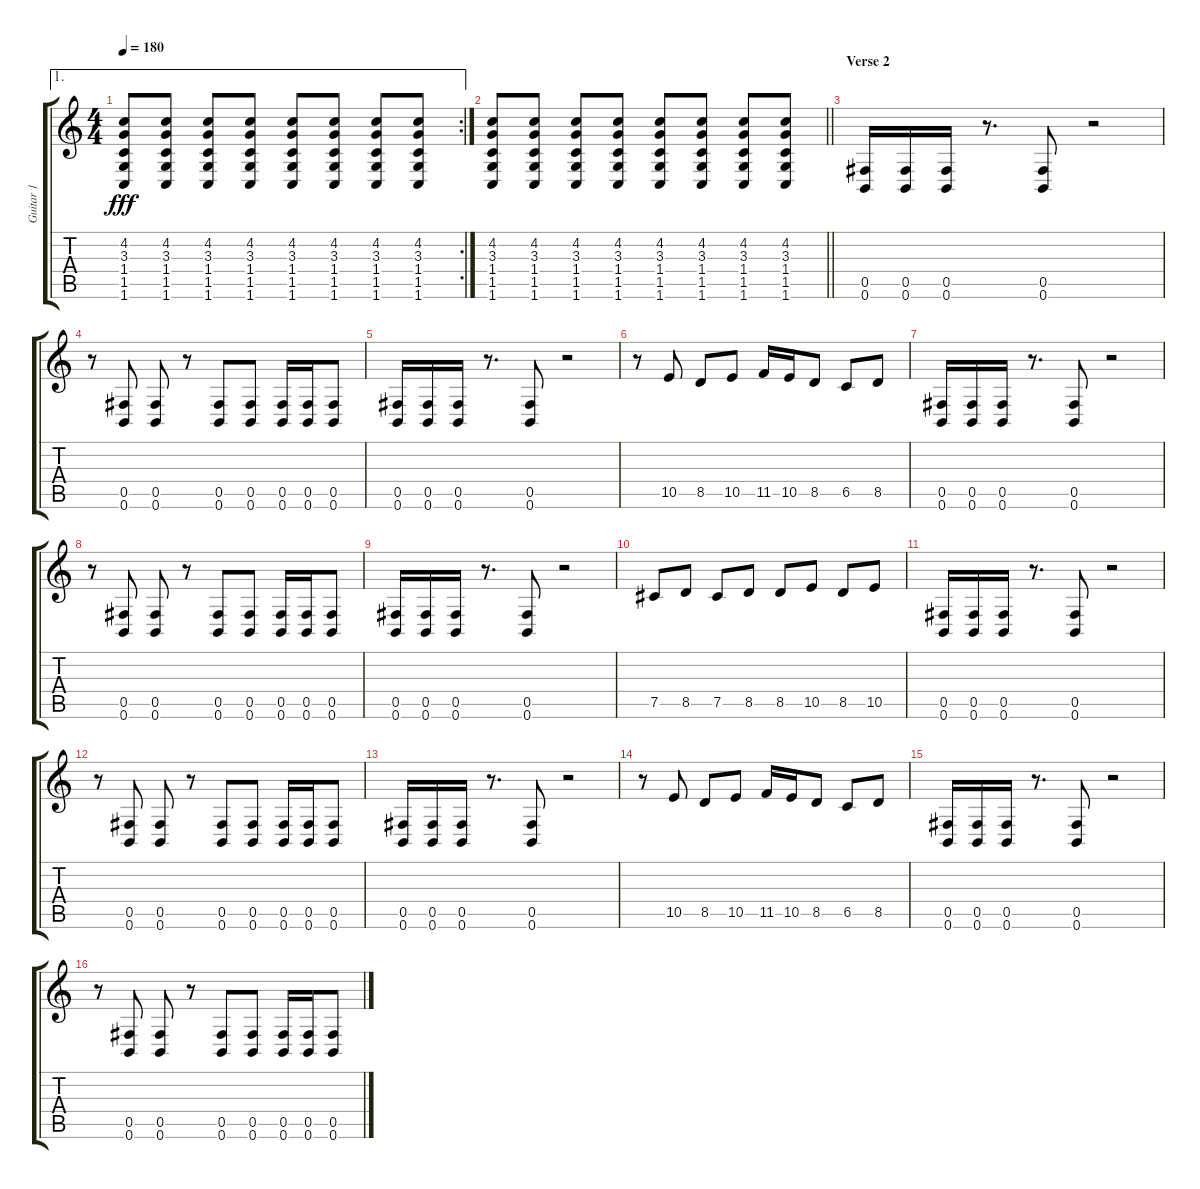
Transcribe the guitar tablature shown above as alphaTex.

\track ("Guitar 1" "Guitar 1") {instrument distortionguitar}
\staff {score tabs}
\tuning (Db4 Ab3 E3 B2 Gb2 B1) {hide}
\ae 1
\rc 2
\ts (4 4)
\tempo 180
\clef g2
\ks c
(4.2 3.3 1.4 1.5 1.6).8{dy fff} (4.2 3.3 1.4 1.5 1.6).8 (4.2 3.3 1.4 1.5 1.6).8 (4.2 3.3 1.4 1.5 1.6).8 (4.2 3.3 1.4 1.5 1.6).8 (4.2 3.3 1.4 1.5 1.6).8 (4.2 3.3 1.4 1.5 1.6).8 (4.2 3.3 1.4 1.5 1.6).8 |
\barLineRight lightlight
(4.2 3.3 1.4 1.5 1.6).8 (4.2 3.3 1.4 1.5 1.6).8 (4.2 3.3 1.4 1.5 1.6).8 (4.2 3.3 1.4 1.5 1.6).8 (4.2 3.3 1.4 1.5 1.6).8 (4.2 3.3 1.4 1.5 1.6).8 (4.2 3.3 1.4 1.5 1.6).8 (4.2 3.3 1.4 1.5 1.6).8 |
\section ("" "Verse 2")
(0.5 0.6).16 (0.5 0.6).16 (0.5 0.6).16 r.8{d} (0.5 0.6).8 r.2 |
r.8 (0.5 0.6).8 (0.5 0.6).8 r.8 (0.5 0.6).8 (0.5 0.6).8 (0.5 0.6).16 (0.5 0.6).16 (0.5 0.6).8 |
(0.5 0.6).16 (0.5 0.6).16 (0.5 0.6).16 r.8{d} (0.5 0.6).8 r.2 |
r.8 10.5.8 8.5.8 10.5.8 11.5.16 10.5.16 8.5.8 6.5.8 8.5.8 |
(0.5 0.6).16 (0.5 0.6).16 (0.5 0.6).16 r.8{d} (0.5 0.6).8 r.2 |
r.8 (0.5 0.6).8 (0.5 0.6).8 r.8 (0.5 0.6).8 (0.5 0.6).8 (0.5 0.6).16 (0.5 0.6).16 (0.5 0.6).8 |
(0.5 0.6).16 (0.5 0.6).16 (0.5 0.6).16 r.8{d} (0.5 0.6).8 r.2 |
7.5.8 8.5.8 7.5.8 8.5.8 8.5.8 10.5.8 8.5.8 10.5.8 |
(0.5 0.6).16 (0.5 0.6).16 (0.5 0.6).16 r.8{d} (0.5 0.6).8 r.2 |
r.8 (0.5 0.6).8 (0.5 0.6).8 r.8 (0.5 0.6).8 (0.5 0.6).8 (0.5 0.6).16 (0.5 0.6).16 (0.5 0.6).8 |
(0.5 0.6).16 (0.5 0.6).16 (0.5 0.6).16 r.8{d} (0.5 0.6).8 r.2 |
r.8 10.5.8 8.5.8 10.5.8 11.5.16 10.5.16 8.5.8 6.5.8 8.5.8 |
(0.5 0.6).16 (0.5 0.6).16 (0.5 0.6).16 r.8{d} (0.5 0.6).8 r.2 |
r.8 (0.5 0.6).8 (0.5 0.6).8 r.8 (0.5 0.6).8 (0.5 0.6).8 (0.5 0.6).16 (0.5 0.6).16 (0.5 0.6).8
